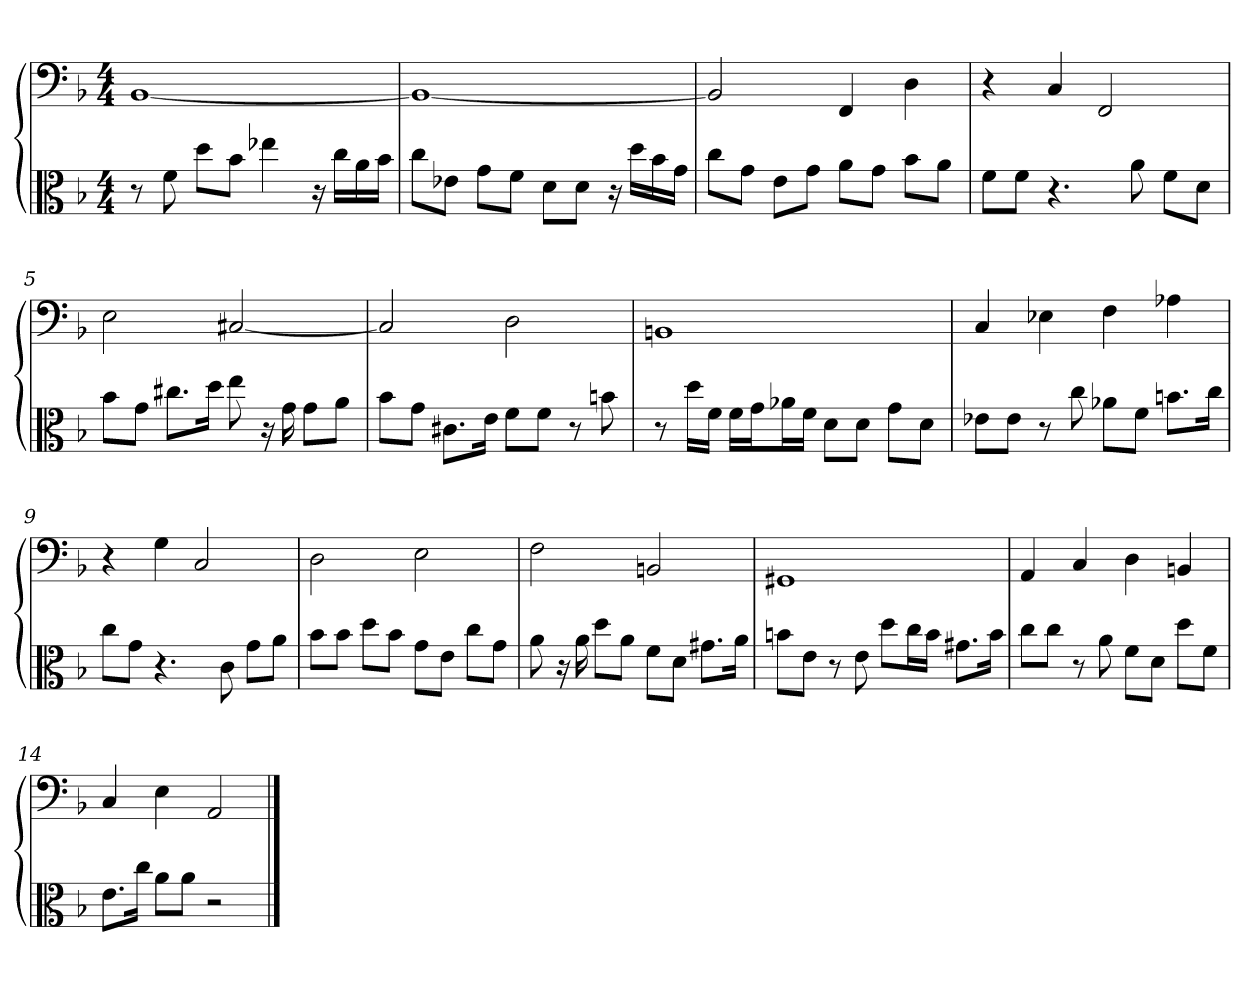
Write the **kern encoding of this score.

**kern	**kern
*part1	*part1
*staff2	*staff1
*clefC3	*clefF4
*k[b-]	*k[b-]
*F:	*F:
*M4/4	*M4/4
=1	=1
8r	[1BB-
8f	.
8dd\L	.
8b-\J	.
4ee-X	.
16r	.
16cc\LL	.
16a\	.
16b-\JJ	.
=2	=2
8cc\L	1BB-_
8e-X\J	.
8g\L	.
8f\J	.
8d\L	.
8d\J	.
16r	.
16dd\LL	.
16b-\	.
16g\JJ	.
=3	=3
8cc\L	2BB-]
8g\J	.
8e\L	.
8g\J	.
8a\L	4FF
8g\J	.
8b-\L	4D
8a\J	.
=4	=4
8f\L	4r
8f\J	.
4.r	4C
.	2FF
8a	.
8f\L	.
8d\J	.
=5	=5
8b-\L	2E
8g\J	.
8.cc#X\L	.
16dd\Jk	.
8ee	[2C#X
16r	.
16g	.
8g\L	.
8a\J	.
=6	=6
8b-\L	2C#]
8g\J	.
8.c#X\L	.
16e\Jk	.
8f\L	2D
8f\J	.
8r	.
8bn	.
=7	=7
8r	1BBn
16dd\LL	.
16f\JJ	.
16f\LL	.
16g\J	.
16a-X\L	.
16f\JJ	.
8d\L	.
8d\J	.
8g\L	.
8d\J	.
=8	=8
8e-X\L	4C
8e-\J	.
8r	4E-X
8cc	.
8a-X\L	4F
8f\J	.
8.bn\L	4A-X
16cc\Jk	.
=9	=9
8cc\L	4r
8g\J	.
4.r	4G
.	2C
8c	.
8g\L	.
8a\J	.
=10	=10
8b-\L	2D
8b-\J	.
8dd\L	.
8b-\J	.
8g\L	2E
8e\J	.
8cc\L	.
8g\J	.
=11	=11
8a	2F
16r	.
16a	.
8dd\L	.
8a\J	.
8f\L	2BBn
8d\J	.
8.g#X\L	.
16a\Jk	.
=12	=12
8bn\L	1GG#X
8e\J	.
8r	.
8e	.
8dd\L	.
16cc\L	.
16b\JJ	.
8.g#X\L	.
16b\Jk	.
=13	=13
8cc\L	4AA
8cc\J	.
8r	4C
8a	.
8f\L	4D
8d\J	.
8dd\L	4BBn
8f\J	.
=14	=14
8.e\L	4C
16cc\Jk	.
8a\L	4E
8a\J	.
2r	2AA
==	==
*-	*-
